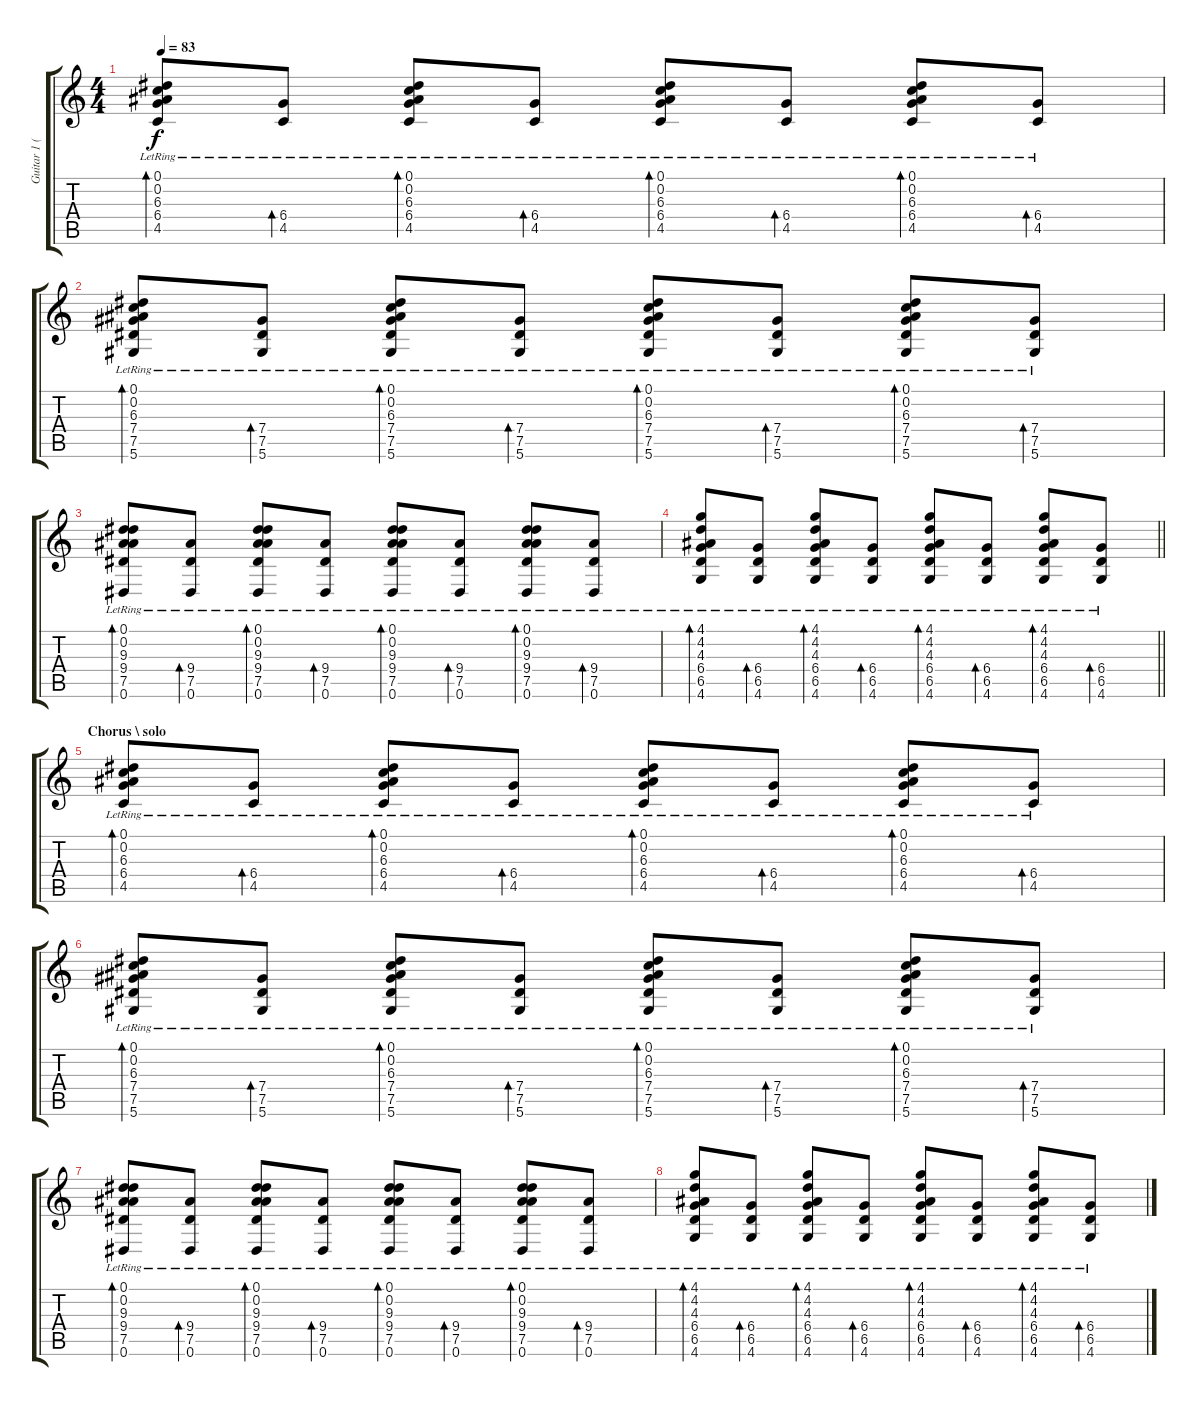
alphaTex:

\track ("Guitar 1 (stereo)" "Guitar 1 (") {instrument acousticguitarsteel}
\staff {score tabs}
\tuning (Eb4 Bb3 Gb3 Db3 Ab2 Eb2) {hide}
\ts (4 4)
\tempo 83
\clef g2
\ks c
(0.1{lr} 0.2{lr} 6.3{lr} 6.4{lr} 4.5{lr}).8{bd 30 dy f} (6.4{lr} 4.5{lr}).8{bd 30} (0.1{lr} 0.2{lr} 6.3{lr} 6.4{lr} 4.5{lr}).8{bd 30} (6.4{lr} 4.5{lr}).8{bd 30} (0.1{lr} 0.2{lr} 6.3{lr} 6.4{lr} 4.5{lr}).8{bd 30} (6.4{lr} 4.5{lr}).8{bd 30} (0.1{lr} 0.2{lr} 6.3{lr} 6.4{lr} 4.5{lr}).8{bd 30} (6.4{lr} 4.5{lr}).8{bd 30} |
(0.1{lr} 0.2{lr} 6.3{lr} 7.4{lr} 7.5{lr} 5.6).8{bd 30} (7.4{lr} 7.5{lr} 5.6).8{bd 30} (0.1{lr} 0.2{lr} 6.3{lr} 7.4{lr} 7.5{lr} 5.6).8{bd 30} (7.4{lr} 7.5{lr} 5.6).8{bd 30} (0.1{lr} 0.2{lr} 6.3{lr} 7.4{lr} 7.5{lr} 5.6).8{bd 30} (7.4{lr} 7.5{lr} 5.6).8{bd 30} (0.1{lr} 0.2{lr} 6.3{lr} 7.4{lr} 7.5{lr} 5.6).8{bd 30} (7.4{lr} 7.5{lr} 5.6).8{bd 30} |
(0.1{lr} 0.2{lr} 9.3{lr} 9.4{lr} 7.5{lr} 0.6).8{bd 30} (9.4{lr} 7.5{lr} 0.6).8{bd 30} (0.1{lr} 0.2{lr} 9.3{lr} 9.4{lr} 7.5{lr} 0.6).8{bd 30} (9.4{lr} 7.5{lr} 0.6).8{bd 30} (0.1{lr} 0.2{lr} 9.3{lr} 9.4{lr} 7.5{lr} 0.6).8{bd 30} (9.4{lr} 7.5{lr} 0.6).8{bd 30} (0.1{lr} 0.2{lr} 9.3{lr} 9.4{lr} 7.5{lr} 0.6).8{bd 30} (9.4{lr} 7.5{lr} 0.6).8{bd 30} |
\barLineRight lightlight
(4.1{lr} 4.2{lr} 4.3{lr} 6.4{lr} 6.5{lr} 4.6).8{bd 30} (6.4{lr} 6.5{lr} 4.6).8{bd 30} (4.1{lr} 4.2{lr} 4.3{lr} 6.4{lr} 6.5{lr} 4.6).8{bd 30} (6.4{lr} 6.5{lr} 4.6).8{bd 30} (4.1{lr} 4.2{lr} 4.3{lr} 6.4{lr} 6.5{lr} 4.6).8{bd 30} (6.4{lr} 6.5{lr} 4.6).8{bd 30} (4.1{lr} 4.2{lr} 4.3{lr} 6.4{lr} 6.5{lr} 4.6).8{bd 30} (6.4{lr} 6.5{lr} 4.6).8{bd 30} |
\section ("" "Chorus \\ solo")
(0.1{lr} 0.2{lr} 6.3{lr} 6.4{lr} 4.5{lr}).8{bd 30} (6.4{lr} 4.5{lr}).8{bd 30} (0.1{lr} 0.2{lr} 6.3{lr} 6.4{lr} 4.5{lr}).8{bd 30} (6.4{lr} 4.5{lr}).8{bd 30} (0.1{lr} 0.2{lr} 6.3{lr} 6.4{lr} 4.5{lr}).8{bd 30} (6.4{lr} 4.5{lr}).8{bd 30} (0.1{lr} 0.2{lr} 6.3{lr} 6.4{lr} 4.5{lr}).8{bd 30} (6.4{lr} 4.5{lr}).8{bd 30} |
(0.1{lr} 0.2{lr} 6.3{lr} 7.4{lr} 7.5{lr} 5.6).8{bd 30} (7.4{lr} 7.5{lr} 5.6).8{bd 30} (0.1{lr} 0.2{lr} 6.3{lr} 7.4{lr} 7.5{lr} 5.6).8{bd 30} (7.4{lr} 7.5{lr} 5.6).8{bd 30} (0.1{lr} 0.2{lr} 6.3{lr} 7.4{lr} 7.5{lr} 5.6).8{bd 30} (7.4{lr} 7.5{lr} 5.6).8{bd 30} (0.1{lr} 0.2{lr} 6.3{lr} 7.4{lr} 7.5{lr} 5.6).8{bd 30} (7.4{lr} 7.5{lr} 5.6).8{bd 30} |
(0.1{lr} 0.2{lr} 9.3{lr} 9.4{lr} 7.5{lr} 0.6).8{bd 30} (9.4{lr} 7.5{lr} 0.6).8{bd 30} (0.1{lr} 0.2{lr} 9.3{lr} 9.4{lr} 7.5{lr} 0.6).8{bd 30} (9.4{lr} 7.5{lr} 0.6).8{bd 30} (0.1{lr} 0.2{lr} 9.3{lr} 9.4{lr} 7.5{lr} 0.6).8{bd 30} (9.4{lr} 7.5{lr} 0.6).8{bd 30} (0.1{lr} 0.2{lr} 9.3{lr} 9.4{lr} 7.5{lr} 0.6).8{bd 30} (9.4{lr} 7.5{lr} 0.6).8{bd 30} |
(4.1{lr} 4.2{lr} 4.3{lr} 6.4{lr} 6.5{lr} 4.6).8{bd 30} (6.4{lr} 6.5{lr} 4.6).8{bd 30} (4.1{lr} 4.2{lr} 4.3{lr} 6.4{lr} 6.5{lr} 4.6).8{bd 30} (6.4{lr} 6.5{lr} 4.6).8{bd 30} (4.1{lr} 4.2{lr} 4.3{lr} 6.4{lr} 6.5{lr} 4.6).8{bd 30} (6.4{lr} 6.5{lr} 4.6).8{bd 30} (4.1{lr} 4.2{lr} 4.3{lr} 6.4{lr} 6.5{lr} 4.6).8{bd 30} (6.4{lr} 6.5{lr} 4.6).8{bd 30}
